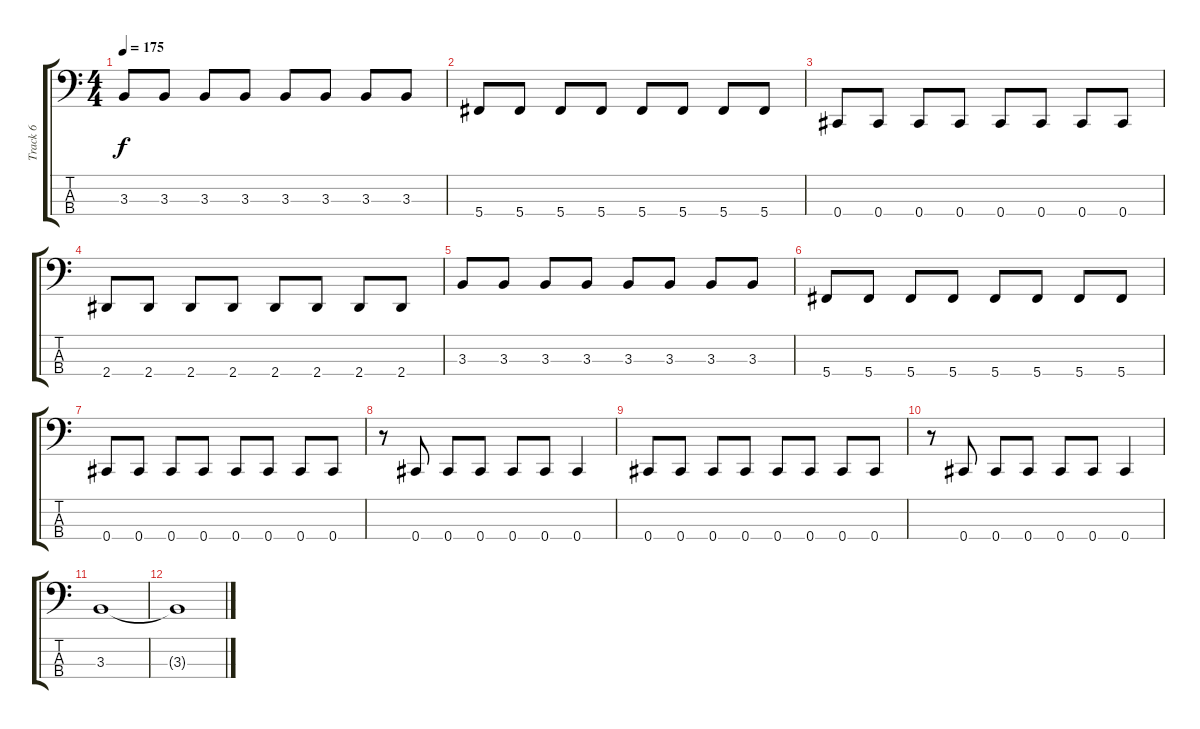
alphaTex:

\track ("Track 6" "Track 6") {instrument electricbassfinger}
\staff {score tabs}
\tuning (Gb2 Db2 Ab1 Db1) {hide}
\ts (4 4)
\tempo 175
\clef f4
\ks c
3.3.8{dy f} 3.3.8 3.3.8 3.3.8 3.3.8 3.3.8 3.3.8 3.3.8 |
5.4.8 5.4.8 5.4.8 5.4.8 5.4.8 5.4.8 5.4.8 5.4.8 |
0.4.8 0.4.8 0.4.8 0.4.8 0.4.8 0.4.8 0.4.8 0.4.8 |
2.4.8 2.4.8 2.4.8 2.4.8 2.4.8 2.4.8 2.4.8 2.4.8 |
3.3.8 3.3.8 3.3.8 3.3.8 3.3.8 3.3.8 3.3.8 3.3.8 |
5.4.8 5.4.8 5.4.8 5.4.8 5.4.8 5.4.8 5.4.8 5.4.8 |
0.4.8 0.4.8 0.4.8 0.4.8 0.4.8 0.4.8 0.4.8 0.4.8 |
r.8 0.4.8 0.4.8 0.4.8 0.4.8 0.4.8 0.4.4 |
0.4.8 0.4.8 0.4.8 0.4.8 0.4.8 0.4.8 0.4.8 0.4.8 |
r.8 0.4.8 0.4.8 0.4.8 0.4.8 0.4.8 0.4.4 |
3.3.1 |
3.3{t}.1
